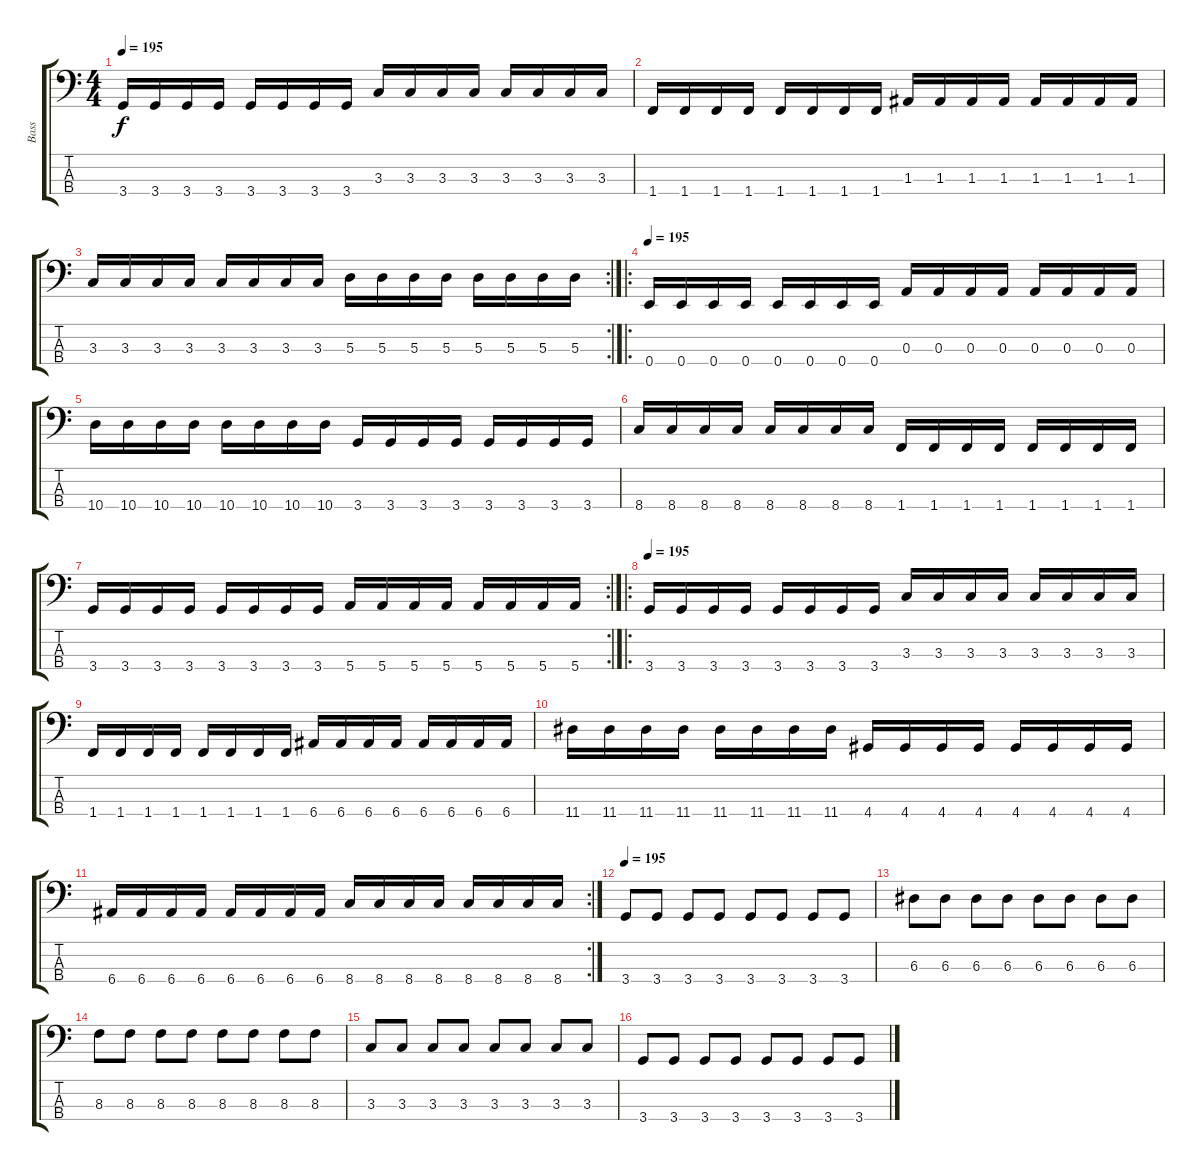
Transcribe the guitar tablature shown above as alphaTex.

\track ("Bass" "Bass") {instrument electricbasspick}
\staff {score tabs}
\tuning (G2 D2 A1 E1) {hide}
\ts (4 4)
\tempo 195
\clef f4
\ks c
3.4.16{dy f} 3.4.16 3.4.16 3.4.16 3.4.16 3.4.16 3.4.16 3.4.16 3.3.16 3.3.16 3.3.16 3.3.16 3.3.16 3.3.16 3.3.16 3.3.16 |
1.4.16 1.4.16 1.4.16 1.4.16 1.4.16 1.4.16 1.4.16 1.4.16 1.3.16 1.3.16 1.3.16 1.3.16 1.3.16 1.3.16 1.3.16 1.3.16 |
\rc 2
3.3.16 3.3.16 3.3.16 3.3.16 3.3.16 3.3.16 3.3.16 3.3.16 5.3.16 5.3.16 5.3.16 5.3.16 5.3.16 5.3.16 5.3.16 5.3.16 |
\ro
\tempo 195
0.4.16 0.4.16 0.4.16 0.4.16 0.4.16 0.4.16 0.4.16 0.4.16 0.3.16 0.3.16 0.3.16 0.3.16 0.3.16 0.3.16 0.3.16 0.3.16 |
10.4.16 10.4.16 10.4.16 10.4.16 10.4.16 10.4.16 10.4.16 10.4.16 3.4.16 3.4.16 3.4.16 3.4.16 3.4.16 3.4.16 3.4.16 3.4.16 |
8.4.16 8.4.16 8.4.16 8.4.16 8.4.16 8.4.16 8.4.16 8.4.16 1.4.16 1.4.16 1.4.16 1.4.16 1.4.16 1.4.16 1.4.16 1.4.16 |
\rc 2
3.4.16 3.4.16 3.4.16 3.4.16 3.4.16 3.4.16 3.4.16 3.4.16 5.4.16 5.4.16 5.4.16 5.4.16 5.4.16 5.4.16 5.4.16 5.4.16 |
\ro
\tempo 195
3.4.16 3.4.16 3.4.16 3.4.16 3.4.16 3.4.16 3.4.16 3.4.16 3.3.16 3.3.16 3.3.16 3.3.16 3.3.16 3.3.16 3.3.16 3.3.16 |
1.4.16 1.4.16 1.4.16 1.4.16 1.4.16 1.4.16 1.4.16 1.4.16 6.4.16 6.4.16 6.4.16 6.4.16 6.4.16 6.4.16 6.4.16 6.4.16 |
11.4.16 11.4.16 11.4.16 11.4.16 11.4.16 11.4.16 11.4.16 11.4.16 4.4.16 4.4.16 4.4.16 4.4.16 4.4.16 4.4.16 4.4.16 4.4.16 |
\rc 2
6.4.16 6.4.16 6.4.16 6.4.16 6.4.16 6.4.16 6.4.16 6.4.16 8.4.16 8.4.16 8.4.16 8.4.16 8.4.16 8.4.16 8.4.16 8.4.16 |
\tempo 195
3.4.8 3.4.8 3.4.8 3.4.8 3.4.8 3.4.8 3.4.8 3.4.8 |
6.3.8 6.3.8 6.3.8 6.3.8 6.3.8 6.3.8 6.3.8 6.3.8 |
8.3.8 8.3.8 8.3.8 8.3.8 8.3.8 8.3.8 8.3.8 8.3.8 |
3.3.8 3.3.8 3.3.8 3.3.8 3.3.8 3.3.8 3.3.8 3.3.8 |
3.4.8 3.4.8 3.4.8 3.4.8 3.4.8 3.4.8 3.4.8 3.4.8
